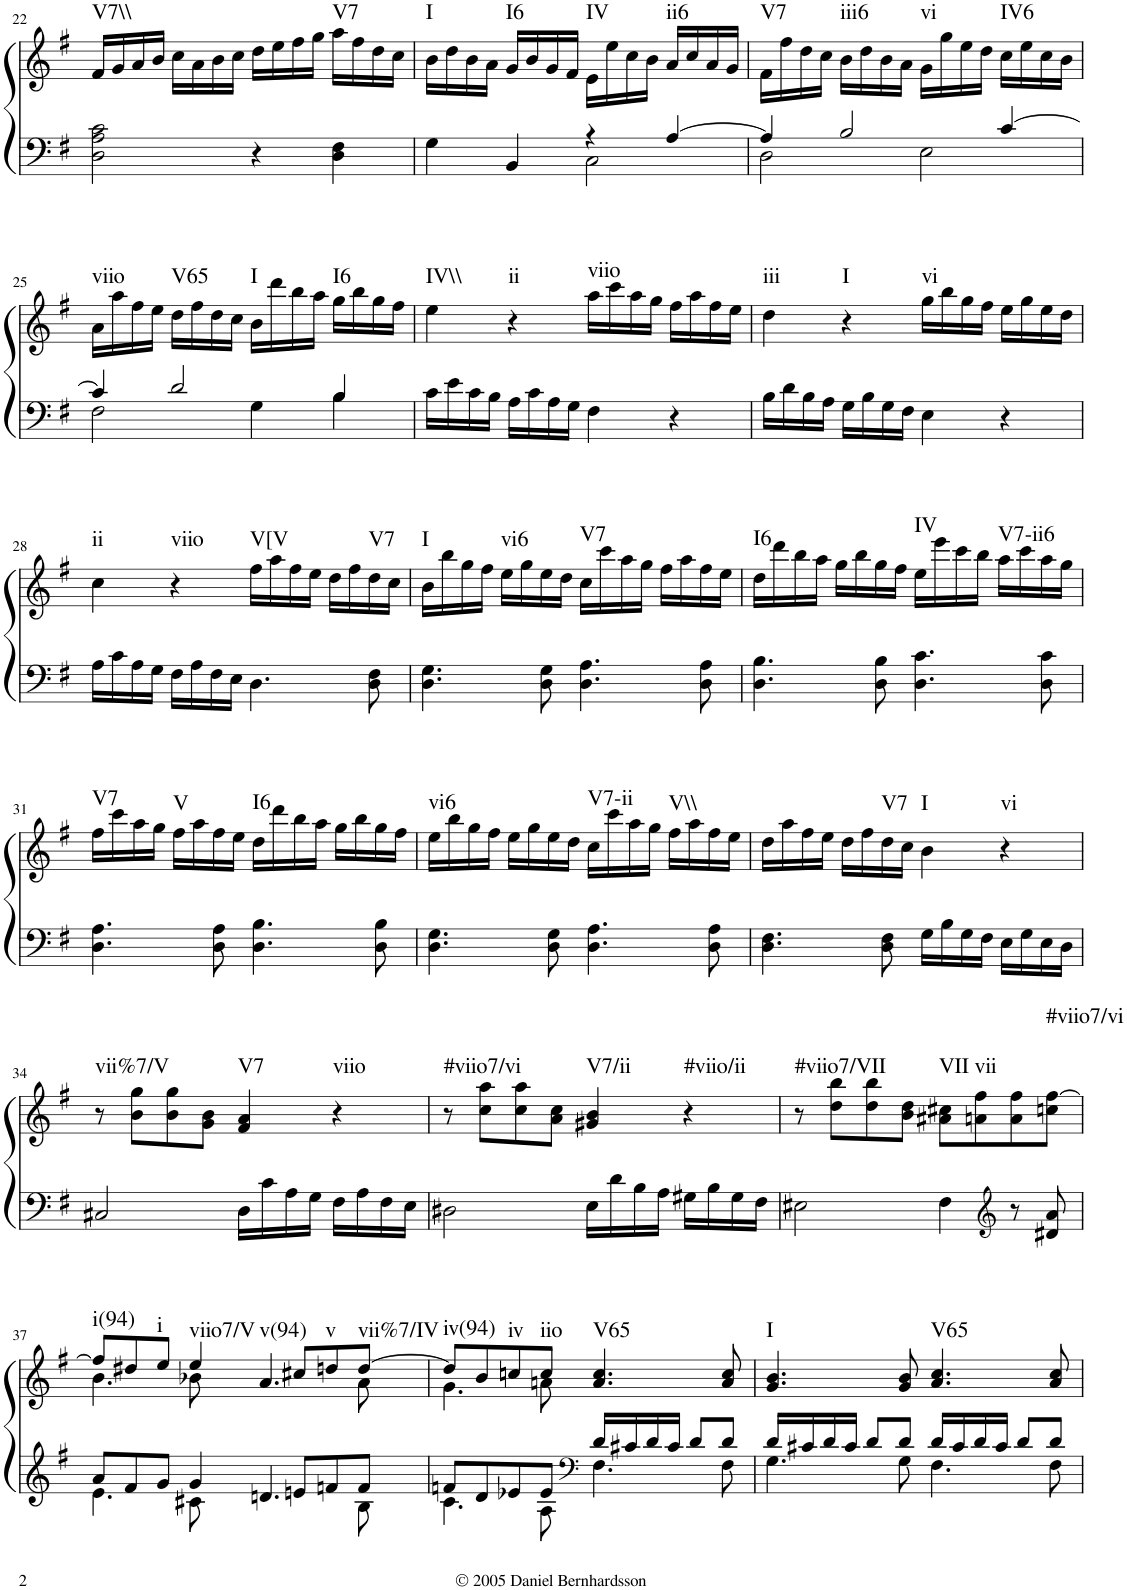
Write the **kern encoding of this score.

**kern	**kern	**harte
*part1	*part1	*part1
*staff2	*staff1	*
*I"Piano	*	*
*I'Pno.	*	*
!!LO:PB:g=z
*clefF4	*clefG2	*
*k[f#]	*k[f#]	*
*G:	*G:	*
*M4/4	*M4/4	*
*met(c)	*met(c)	*
=22	=22	=22
!	!	!LO:H:kt=V7\\
2D\ 2A\ 2c\	16f#/LL	N
.	16g/	.
.	16a/	.
.	16b/JJ	.
.	16cc\LL	.
.	16a\	.
.	16b\	.
.	16cc\JJ	.
4r	16dd\LL	.
.	16ee\	.
.	16ff#\	.
.	16gg\JJ	.
!	!	!LO:H:kt=V7
4D\ 4F#\	16aa\LL	N
.	16ff#\	.
.	16dd\	.
.	16cc\JJ	.
=23	=23	=23
*^	*	*
!	!	!	!LO:H:kt=I
4G\	2ryy	16b\LL	N
.	.	16dd\	.
.	.	16b\	.
.	.	16a\JJ	.
!	!	!	!LO:H:kt=I6
4BB/	.	16g/LL	N
.	.	16b/	.
.	.	16g/	.
.	.	16f#/JJ	.
!	!	!	!LO:H:kt=IV
4r	2C\	16e\LL	N
.	.	16ee\	.
.	.	16cc\	.
.	.	16b\JJ	.
!	!	!	!LO:H:kt=ii6
[4A/	.	16a/LL	N
.	.	16cc/	.
.	.	16a/	.
.	.	16g/JJ	.
=24	=24	=24	=24
!	!	!	!LO:H:kt=V7
4A/]	2D\	16f#\LL	N
.	.	16ff#\	.
.	.	16dd\	.
.	.	16cc\JJ	.
!	!	!	!LO:H:kt=iii6
2B/	.	16b\LL	N
.	.	16dd\	.
.	.	16b\	.
.	.	16a\JJ	.
!	!	!	!LO:H:kt=vi
.	2E\	16g\LL	N
.	.	16gg\	.
.	.	16ee\	.
.	.	16dd\JJ	.
!	!	!	!LO:H:kt=IV6
[4c/	.	16cc\LL	N
.	.	16ee\	.
.	.	16cc\	.
.	.	16b\JJ	.
!!LO:LB:g=z
=25	=25	=25	=25
!	!	!	!LO:H:kt=viio
4c/]	2F#\	16a\LL	N
.	.	16aa\	.
.	.	16ff#\	.
.	.	16ee\JJ	.
!	!	!	!LO:H:kt=V65
2d/	.	16dd\LL	N
.	.	16ff#\	.
.	.	16dd\	.
.	.	16cc\JJ	.
!	!	!	!LO:H:kt=I
.	4G\	16b\LL	N
.	.	16ddd\	.
.	.	16bb\	.
.	.	16aa\JJ	.
!	!	!	!LO:H:kt=I6
4B/	4B\	16gg\LL	N
.	.	16bb\	.
.	.	16gg\	.
.	.	16ff#\JJ	.
*v	*v	*	*
=26	=26	=26
!	!	!LO:H:kt=IV\\
16c\LL	4ee\	N
16e\	.	.
16c\	.	.
16B\JJ	.	.
!	!	!LO:H:kt=ii
16A\LL	4r	N
16c\	.	.
16A\	.	.
16G\JJ	.	.
!	!	!LO:H:kt=viio
4F#\	16aa\LL	N
.	16ccc\	.
.	16aa\	.
.	16gg\JJ	.
4r	16ff#\LL	.
.	16aa\	.
.	16ff#\	.
.	16ee\JJ	.
=27	=27	=27
!	!	!LO:H:kt=iii
16B\LL	4dd\	N
16d\	.	.
16B\	.	.
16A\JJ	.	.
!	!	!LO:H:kt=I
16G\LL	4r	N
16B\	.	.
16G\	.	.
16F#\JJ	.	.
!	!	!LO:H:kt=vi
4E\	16gg\LL	N
.	16bb\	.
.	16gg\	.
.	16ff#\JJ	.
4r	16ee\LL	.
.	16gg\	.
.	16ee\	.
.	16dd\JJ	.
!!LO:LB:g=z
=28	=28	=28
!	!	!LO:H:kt=ii
16A\LL	4cc\	N
16c\	.	.
16A\	.	.
16G\JJ	.	.
!	!	!LO:H:kt=viio
16F#\LL	4r	N
16A\	.	.
16F#\	.	.
16E\JJ	.	.
!	!	!LO:H:kt=V[V
4.D\	16ff#\LL	N
.	16aa\	.
.	16ff#\	.
.	16ee\JJ	.
.	16dd\LL	.
.	16ff#\	.
!	!	!LO:H:kt=V7
8D\ 8F#\	16dd\	N
.	16cc\JJ	.
=29	=29	=29
!	!	!LO:H:kt=I
4.D\ 4.G\	16b\LL	N
.	16bb\	.
.	16gg\	.
.	16ff#\JJ	.
!	!	!LO:H:kt=vi6
.	16ee\LL	N
.	16gg\	.
8D\ 8G\	16ee\	.
.	16dd\JJ	.
!	!	!LO:H:kt=V7
4.D\ 4.A\	16cc\LL	N
.	16ccc\	.
.	16aa\	.
.	16gg\JJ	.
.	16ff#\LL	.
.	16aa\	.
8D\ 8A\	16ff#\	.
.	16ee\JJ	.
=30	=30	=30
!	!	!LO:H:kt=I6
4.D\ 4.B\	16dd\LL	N
.	16ddd\	.
.	16bb\	.
.	16aa\JJ	.
.	16gg\LL	.
.	16bb\	.
8D\ 8B\	16gg\	.
.	16ff#\JJ	.
!	!	!LO:H:kt=IV
4.D\ 4.c\	16ee\LL	N
.	16eee\	.
.	16ccc\	.
.	16bb\JJ	.
!	!	!LO:H:kt=V7-ii6
.	16aa\LL	N
.	16ccc\	.
8D\ 8c\	16aa\	.
.	16gg\JJ	.
!!LO:LB:g=z
=31	=31	=31
!	!	!LO:H:kt=V7
4.D\ 4.A\	16ff#\LL	N
.	16ccc\	.
.	16aa\	.
.	16gg\JJ	.
!	!	!LO:H:kt=V
.	16ff#\LL	N
.	16aa\	.
8D\ 8A\	16ff#\	.
.	16ee\JJ	.
!	!	!LO:H:kt=I6
4.D\ 4.B\	16dd\LL	N
.	16ddd\	.
.	16bb\	.
.	16aa\JJ	.
.	16gg\LL	.
.	16bb\	.
8D\ 8B\	16gg\	.
.	16ff#\JJ	.
=32	=32	=32
!	!	!LO:H:kt=vi6
4.D\ 4.G\	16ee\LL	N
.	16bb\	.
.	16gg\	.
.	16ff#\JJ	.
.	16ee\LL	.
.	16gg\	.
8D\ 8G\	16ee\	.
.	16dd\JJ	.
!	!	!LO:H:kt=V7-ii
4.D\ 4.A\	16cc\LL	N
.	16ccc\	.
.	16aa\	.
.	16gg\JJ	.
!	!	!LO:H:kt=V\\
.	16ff#\LL	N
.	16aa\	.
8D\ 8A\	16ff#\	.
.	16ee\JJ	.
=33	=33	=33
4.D\ 4.F#\	16dd\LL	.
.	16aa\	.
.	16ff#\	.
.	16ee\JJ	.
.	16dd\LL	.
.	16ff#\	.
!	!	!LO:H:kt=V7
8D\ 8F#\	16dd\	N
.	16cc\JJ	.
!	!	!LO:H:kt=I
16G\LL	4b\	N
16B\	.	.
16G\	.	.
16F#\JJ	.	.
!	!	!LO:H:kt=vi
16E\LL	4r	N
16G\	.	.
16E\	.	.
16D\JJ	.	.
!!LO:LB:g=z
=34	=34	=34
!	!	!LO:H:kt=vii%7/V
2C#X/	8r	N
.	8b\ 8gg\L	.
.	8b\ 8gg\	.
.	8g\ 8b\J	.
!	!	!LO:H:kt=V7
16D\LL	4f#/ 4a/	N
16c\	.	.
16A\	.	.
16G\JJ	.	.
!	!	!LO:H:kt=viio
16F#\LL	4r	N
16A\	.	.
16F#\	.	.
16E\JJ	.	.
=35	=35	=35
!	!	!LO:H:kt=#viio7/vi
2D#X\	8r	N
.	8cc\ 8aa\L	.
.	8cc\ 8aa\	.
.	8a\ 8cc\J	.
!	!	!LO:H:kt=V7/ii
16E\LL	4g#X/ 4b/	N
16d\	.	.
16B\	.	.
16A\JJ	.	.
!	!	!LO:H:kt=#viio/ii
16G#X\LL	4r	N
16B\	.	.
16G#\	.	.
16F#\JJ	.	.
=36	=36	=36
!	!	!LO:H:kt=#viio7/VII
2E#X\	8r	N
.	8dd\ 8bb\L	.
.	8dd\ 8bb\	.
.	8b\ 8dd\J	.
!	!	!LO:H:kt=VII
4F#\	8a#X\ 8cc#X\L	N
!	!	!LO:H:kt=vii
.	8an\ 8ff#\	N
*clefG2	*	*
8r	8a\ 8ff#\	.
!	!	!LO:H:kt=#viio7/vi
8d#X/ 8a/	8ccn\ [8ff#\J	N
!!LO:LB:g=z
=37	=37	=37
*^	*^	*
!	!	!	!	!LO:H:kt=i(94)
8a/L	4.e\	8ff#/L]	4.b\	N
8f#/	.	8dd#X/	.	.
!	!	!	!	!LO:H:kt=i
8g/J	.	8ee/J	.	N
!	!	!	!	!LO:H:n=1:kt=viio7/V
!	!	!	!	!LO:H:n=2:kt=v(94)
4g/	8c#X\	4ee/	8b-X\	N N
.	4.dn/	.	4.a/	.
8en/L	.	8cc#X/L	.	.
!	!	!	!	!LO:H:kt=v
8fn/	.	8ddn/	.	N
!	!	!	!	!LO:H:kt=vii%7/IV
8f/J	8B\	[8dd/J	8a\	N
=38	=38	=38	=38	=38
!	!	!	!	!LO:H:kt=iv(94)
8fn/L	4.c\	8dd/L]	4.g\	N
8d/	.	8b/	.	.
!	!	!	!	!LO:H:kt=iv
8e-X/	.	8ccn/	.	N
!	!	!	!	!LO:H:kt=iio
8e-/J	8A\	8cc/J	8an\	N
*clefF4	*	*	*	*
!	!	!	!	!LO:H:kt=V65
16d/LL	4.F#\	4.a/ 4.cc/	2ryy	N
16c#X/	.	.	.	.
16d/	.	.	.	.
16c#/JJ	.	.	.	.
8d/L	.	.	.	.
8d/J	8F#\	8a/ 8cc/	.	.
*	*	*v	*v	*
=39	=39	=39	=39
!	!	!	!LO:H:kt=I
16d/LL	4.G\	4.g/ 4.b/	N
16c#X/	.	.	.
16d/	.	.	.
16c#/JJ	.	.	.
8d/L	.	.	.
8d/J	8G\	8g/ 8b/	.
!	!	!	!LO:H:kt=V65
16d/LL	4.F#\	4.a/ 4.cc/	N
16c#/	.	.	.
16d/	.	.	.
16c#/JJ	.	.	.
8d/L	.	.	.
8d/J	8F#\	8a/ 8cc/	.
*v	*v	*	*
=	=	=
*-	*-	*-
